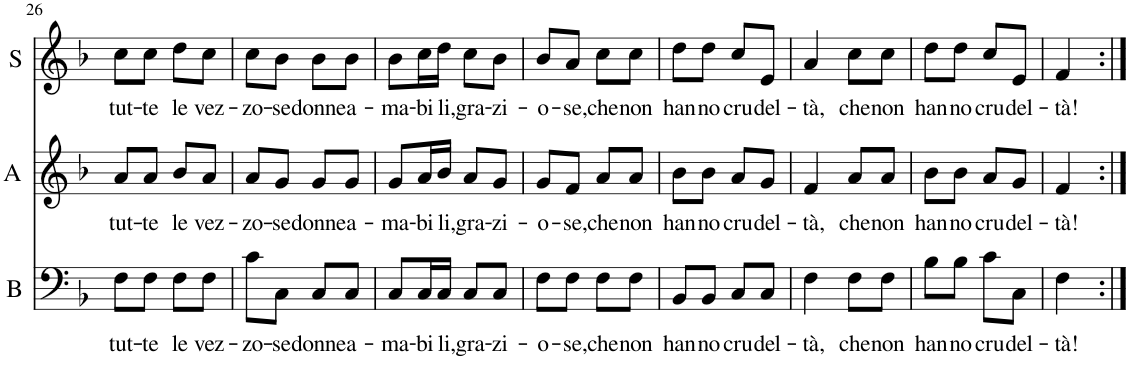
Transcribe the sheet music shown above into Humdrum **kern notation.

**kern	**text	**kern	**text	**kern	**text
*part3	*part3	*part2	*part2	*part1	*part1
*staff3	*staff3	*staff2	*staff2	*staff1	*staff1
*I"B	*	*I"A	*	*I"S	*
*I'B	*	*I'A	*	*I'S	*
!!LO:PB:g=z
*clefF4	*	*clefG2	*	*clefG2	*
*k[b-]	*	*k[b-]	*	*k[b-]	*
*M2/4	*	*M2/4	*	*M2/4	*
=26	=26	=26	=26	=26	=26
!	!LO:LY:b	!	!LO:LY:b	!	!LO:LY:b
8F\L	tut-	8a/L	tut-	8cc\L	tut-
!	!LO:LY:b	!	!LO:LY:b	!	!LO:LY:b
8F\J	-te	8a/J	-te	8cc\J	-te
!	!LO:LY:b	!	!LO:LY:b	!	!LO:LY:b
8F\L	le	8b-/L	le	8dd\L	le
!	!LO:LY:b	!	!LO:LY:b	!	!LO:LY:b
8F\J	vez-	8a/J	vez-	8cc\J	vez-
=27	=27	=27	=27	=27	=27
!	!LO:LY:b	!	!LO:LY:b	!	!LO:LY:b
8c\L	-zo-	8a/L	-zo-	8cc\L	-zo-
!	!LO:LY:b	!	!LO:LY:b	!	!LO:LY:b
8C\J	-se	8g/J	-se	8b-\J	-se
!	!LO:LY:b	!	!LO:LY:b	!	!LO:LY:b
8C/L	donne	8g/L	donne	8b-\L	donne
!	!LO:LY:b	!	!LO:LY:b	!	!LO:LY:b
8C/J	a-	8g/J	a-	8b-\J	a-
=28	=28	=28	=28	=28	=28
!	!LO:LY:b	!	!LO:LY:b	!	!LO:LY:b
8C/L	-ma-	8g/L	-ma-	8b-\L	-ma-
!	!LO:LY:b	!	!LO:LY:b	!	!LO:LY:b
16C/L	-bi-	16a/L	-bi-	16cc\L	-bi-
!	!LO:LY:b	!	!LO:LY:b	!	!LO:LY:b
16C/JJ	-li,	16b-/JJ	-li,	16dd\JJ	-li,
!	!LO:LY:b	!	!LO:LY:b	!	!LO:LY:b
8C/L	gra-	8a/L	gra-	8cc\L	gra-
!	!LO:LY:b	!	!LO:LY:b	!	!LO:LY:b
8C/J	-zi-	8g/J	-zi-	8b-\J	-zi-
=29	=29	=29	=29	=29	=29
!	!LO:LY:b	!	!LO:LY:b	!	!LO:LY:b
8F\L	-o-	8g/L	-o-	8b-/L	-o-
!	!LO:LY:b	!	!LO:LY:b	!	!LO:LY:b
8F\J	-se,	8f/J	-se,	8a/J	-se,
!	!LO:LY:b	!	!LO:LY:b	!	!LO:LY:b
8F\L	che	8a/L	che	8cc\L	che
!	!LO:LY:b	!	!LO:LY:b	!	!LO:LY:b
8F\J	non	8a/J	non	8cc\J	non
=30	=30	=30	=30	=30	=30
!	!LO:LY:b	!	!LO:LY:b	!	!LO:LY:b
8BB-/L	han-	8b-\L	han-	8dd\L	han-
!	!LO:LY:b	!	!LO:LY:b	!	!LO:LY:b
8BB-/J	-no	8b-\J	-no	8dd\J	-no
!	!LO:LY:b	!	!LO:LY:b	!	!LO:LY:b
8C/L	cru-	8a/L	cru-	8cc/L	cru-
!	!LO:LY:b	!	!LO:LY:b	!	!LO:LY:b
8C/J	-del-	8g/J	-del-	8e/J	-del-
=31	=31	=31	=31	=31	=31
!	!LO:LY:b	!	!LO:LY:b	!	!LO:LY:b
4F\	-tà,	4f/	-tà,	4a/	-tà,
!	!LO:LY:b	!	!LO:LY:b	!	!LO:LY:b
8F\L	che	8a/L	che	8cc\L	che
!	!LO:LY:b	!	!LO:LY:b	!	!LO:LY:b
8F\J	non	8a/J	non	8cc\J	non
=32	=32	=32	=32	=32	=32
!	!LO:LY:b	!	!LO:LY:b	!	!LO:LY:b
8B-\L	han-	8b-\L	han-	8dd\L	han-
!	!LO:LY:b	!	!LO:LY:b	!	!LO:LY:b
8B-\J	-no	8b-\J	-no	8dd\J	-no
!	!LO:LY:b	!	!LO:LY:b	!	!LO:LY:b
8c\L	cru-	8a/L	cru-	8cc/L	cru-
!	!LO:LY:b	!	!LO:LY:b	!	!LO:LY:b
8C\J	-del-	8g/J	-del-	8e/J	-del-
=33	=33	=33	=33	=33	=33
!	!LO:LY:b	!	!LO:LY:b	!	!LO:LY:b
4F\	-tà!	4f/	-tà!	4f/	-tà!
=:|!	=:|!	=:|!	=:|!	=:|!	=:|!
*-	*-	*-	*-	*-	*-
